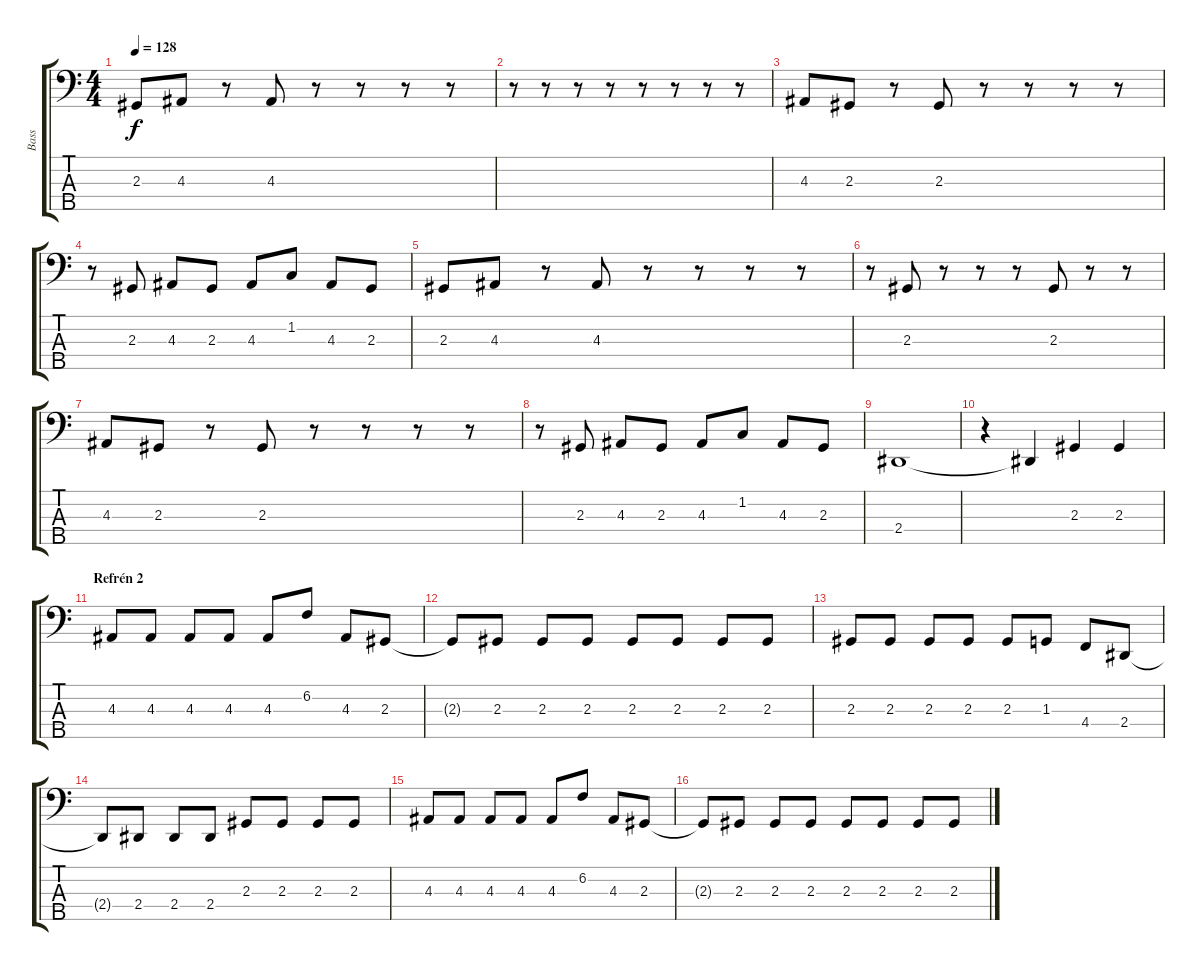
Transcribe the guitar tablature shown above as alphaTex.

\track ("Bass" "Bass") {instrument electricbassfinger}
\staff {score tabs}
\tuning (E2 B1 Gb1 Db1 Ab0) {hide}
\ts (4 4)
\tempo 128
\clef f4
\ks c
2.3.8{dy f} 4.3.8 r.8 4.3.8 r.8 r.8 r.8 r.8 |
r.8 r.8 r.8 r.8 r.8 r.8 r.8 r.8 |
4.3.8 2.3.8 r.8 2.3.8 r.8 r.8 r.8 r.8 |
r.8 2.3.8 4.3.8 2.3.8 4.3.8 1.2.8 4.3.8 2.3.8 |
2.3.8 4.3.8 r.8 4.3.8 r.8 r.8 r.8 r.8 |
r.8 2.3.8 r.8 r.8 r.8 2.3.8 r.8 r.8 |
4.3.8 2.3.8 r.8 2.3.8 r.8 r.8 r.8 r.8 |
r.8 2.3.8 4.3.8 2.3.8 4.3.8 1.2.8 4.3.8 2.3.8 |
2.4.1 |
r.4 2.4{t}.4 2.3.4 2.3.4 |
\section ("" "Refrén 2")
4.3.8 4.3.8 4.3.8 4.3.8 4.3.8 6.2.8 4.3.8 2.3.8 |
2.3{t}.8 2.3.8 2.3.8 2.3.8 2.3.8 2.3.8 2.3.8 2.3.8 |
2.3.8 2.3.8 2.3.8 2.3.8 2.3.8 1.3.8 4.4.8 2.4.8 |
2.4{t}.8 2.4.8 2.4.8 2.4.8 2.3.8 2.3.8 2.3.8 2.3.8 |
4.3.8 4.3.8 4.3.8 4.3.8 4.3.8 6.2.8 4.3.8 2.3.8 |
2.3{t}.8 2.3.8 2.3.8 2.3.8 2.3.8 2.3.8 2.3.8 2.3.8
